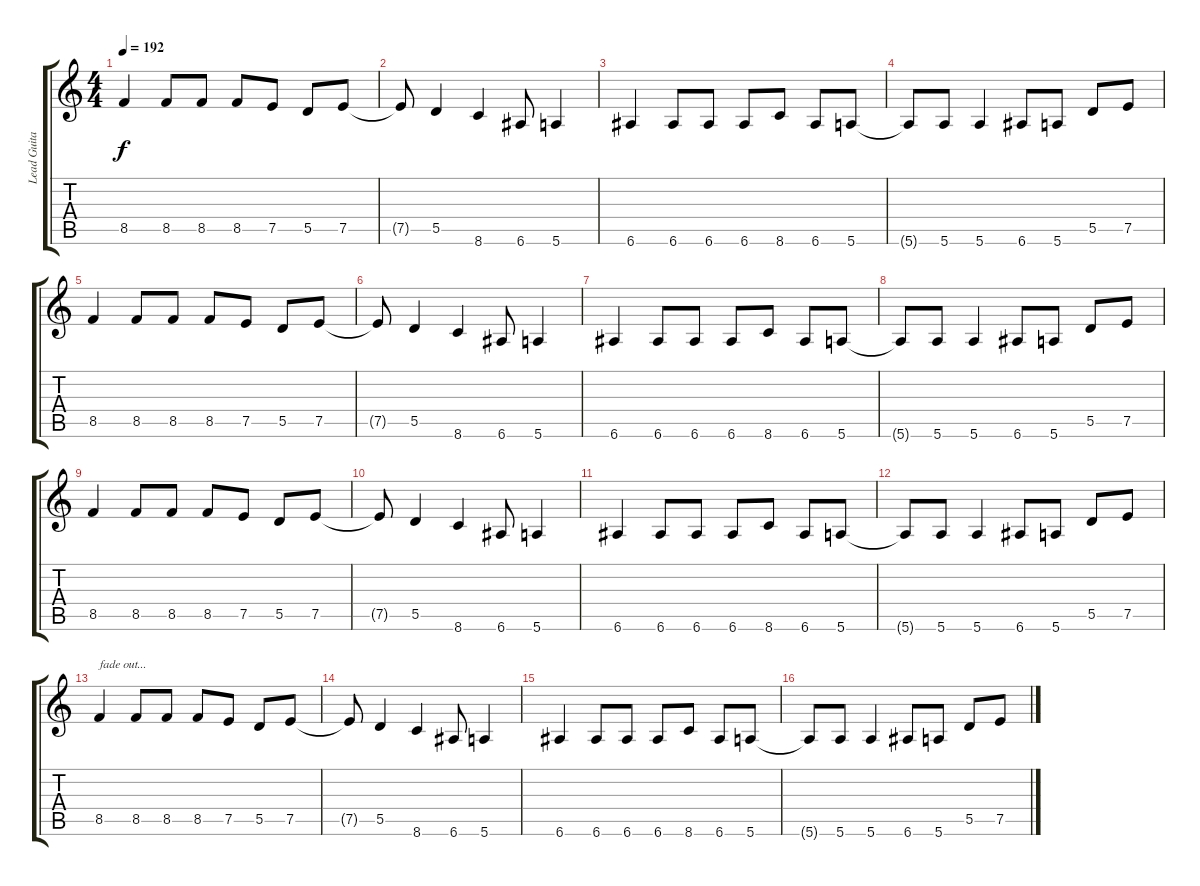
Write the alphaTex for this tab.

\track ("Lead Guitar" "Lead Guita") {instrument distortionguitar}
\staff {score tabs}
\tuning (E4 B3 G3 D3 A2 E2) {hide}
\ts (4 4)
\tempo 192
\clef g2
\ks c
8.5.4{dy f} 8.5.8 8.5.8 8.5.8 7.5.8 5.5.8 7.5.8 |
7.5{t}.8 5.5.4 8.6.4 6.6.8 5.6.4 |
6.6.4 6.6.8 6.6.8 6.6.8 8.6.8 6.6.8 5.6.8 |
5.6{t}.8 5.6.8 5.6.4 6.6.8 5.6.8 5.5.8 7.5.8 |
8.5.4 8.5.8 8.5.8 8.5.8 7.5.8 5.5.8 7.5.8 |
7.5{t}.8 5.5.4 8.6.4 6.6.8 5.6.4 |
6.6.4 6.6.8 6.6.8 6.6.8 8.6.8 6.6.8 5.6.8 |
5.6{t}.8 5.6.8 5.6.4 6.6.8 5.6.8 5.5.8 7.5.8 |
8.5.4 8.5.8 8.5.8 8.5.8 7.5.8 5.5.8 7.5.8 |
7.5{t}.8 5.5.4 8.6.4 6.6.8 5.6.4 |
6.6.4 6.6.8 6.6.8 6.6.8 8.6.8 6.6.8 5.6.8 |
5.6{t}.8 5.6.8 5.6.4 6.6.8 5.6.8 5.5.8 7.5.8 |
8.5.4{txt "fade out..."} 8.5.8 8.5.8 8.5.8 7.5.8 5.5.8 7.5.8 |
7.5{t}.8 5.5.4 8.6.4 6.6.8 5.6.4 |
6.6.4 6.6.8 6.6.8 6.6.8 8.6.8 6.6.8 5.6.8 |
5.6{t}.8 5.6.8 5.6.4 6.6.8 5.6.8 5.5.8 7.5.8
